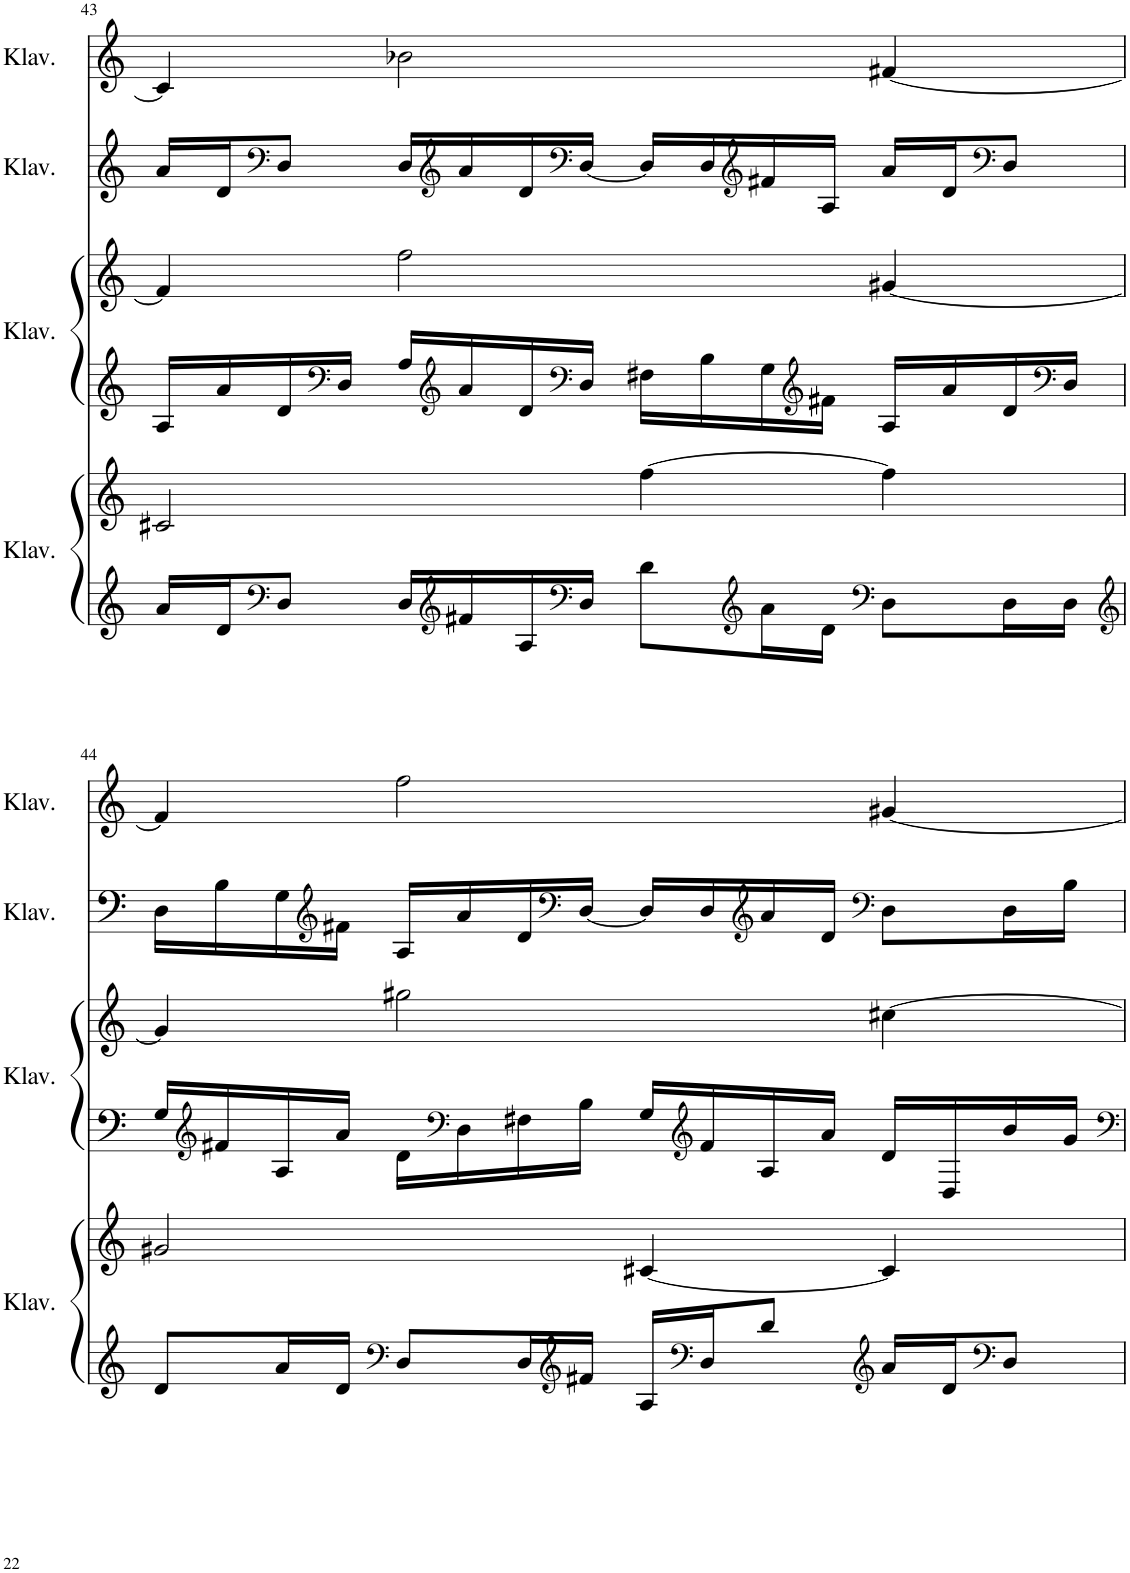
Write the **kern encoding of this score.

**kern	**kern	**kern	**kern	**kern	**kern
*part4	*part4	*part3	*part3	*part2	*part1
*staff6	*staff5	*staff4	*staff3	*staff2	*staff1
*I"Klavier	*	*I"Klavier	*	*I"Klavier	*I"Klavier
*I'Klav.	*	*I'Klav.	*	*I'Klav.	*I'Klav.
!!LO:PB:g=z
*clefG2	*clefG2	*clefG2	*clefG2	*clefG2	*clefG2
*k[]	*k[]	*k[]	*k[]	*k[]	*k[]
*M4/4	*M4/4	*M4/4	*M4/4	*M4/4	*M4/4
=43	=43	=43	=43	=43	=43
16a/LL	2c#X/	16A/LL	4f#/]	16a/LL	4c#/]
16d/J	.	16a/	.	16d/J	.
*clefF4	*	*	*	*clefF4	*
8D/J	.	16d/	.	8D/J	.
*	*	*clefF4	*	*	*
.	.	16D/JJ	.	.	.
16D/LL	.	16A/LL	2ff\	16D/LL	2b-X\
*clefG2	*	*clefG2	*	*clefG2	*
16f#X/	.	16a/	.	16a/	.
16A/	.	16d/	.	16d/	.
*clefF4	*	*clefF4	*	*clefF4	*
16D/JJ	.	16D/JJ	.	[16D/JJ	.
8d\L	[4ff\	16F#X\LL	.	16D/LL]	.
.	.	16B\	.	16D/	.
*clefG2	*	*	*	*clefG2	*
16a\L	.	16G\	.	16f#X/	.
*	*	*clefG2	*	*	*
16d\JJ	.	16f#X\JJ	.	16A/JJ	.
*clefF4	*	*	*	*	*
8D\L	4ff\]	16A/LL	[4g#X/	16a/LL	[4f#X/
.	.	16a/	.	16d/J	.
*	*	*	*	*clefF4	*
16D\L	.	16d/	.	8D/J	.
*	*	*clefF4	*	*	*
16D\JJ	.	16D/JJ	.	.	.
!!LO:LB:g=z
=44	=44	=44	=44	=44	=44
*clefG2	*	*	*	*	*
8d/L	2g#X/	16G/LL	4g#/]	16D\LL	4f#/]
*	*	*clefG2	*	*	*
.	.	16f#X/	.	16B\	.
16a/L	.	16A/	.	16G\	.
*	*	*	*	*clefG2	*
16d/JJ	.	16a/JJ	.	16f#X\JJ	.
*clefF4	*	*	*	*	*
8D/L	.	16d\LL	2gg#X\	16A/LL	2ff\
*	*	*clefF4	*	*	*
.	.	16D\	.	16a/	.
16D/L	.	16F#X\	.	16d/	.
*clefG2	*	*	*	*clefF4	*
16f#X/JJ	.	16B\JJ	.	[16D/JJ	.
16A/LL	[4c#X/	16G/LL	.	16D/LL]	.
*clefF4	*	*clefG2	*	*	*
16D/J	.	16f#/	.	16D/	.
*	*	*	*	*clefG2	*
8d/J	.	16A/	.	16a/	.
.	.	16a/JJ	.	16d/JJ	.
*clefG2	*	*	*	*clefF4	*
16a/LL	4c#/]	16d/LL	[4cc#X\	8D\L	[4g#X/
16d/J	.	16D/	.	.	.
*clefF4	*	*	*	*	*
8D/J	.	16b/	.	16D\L	.
.	.	16g/JJ	.	16B\JJ	.
=	=	=	=	=	=
*-	*-	*-	*-	*-	*-
